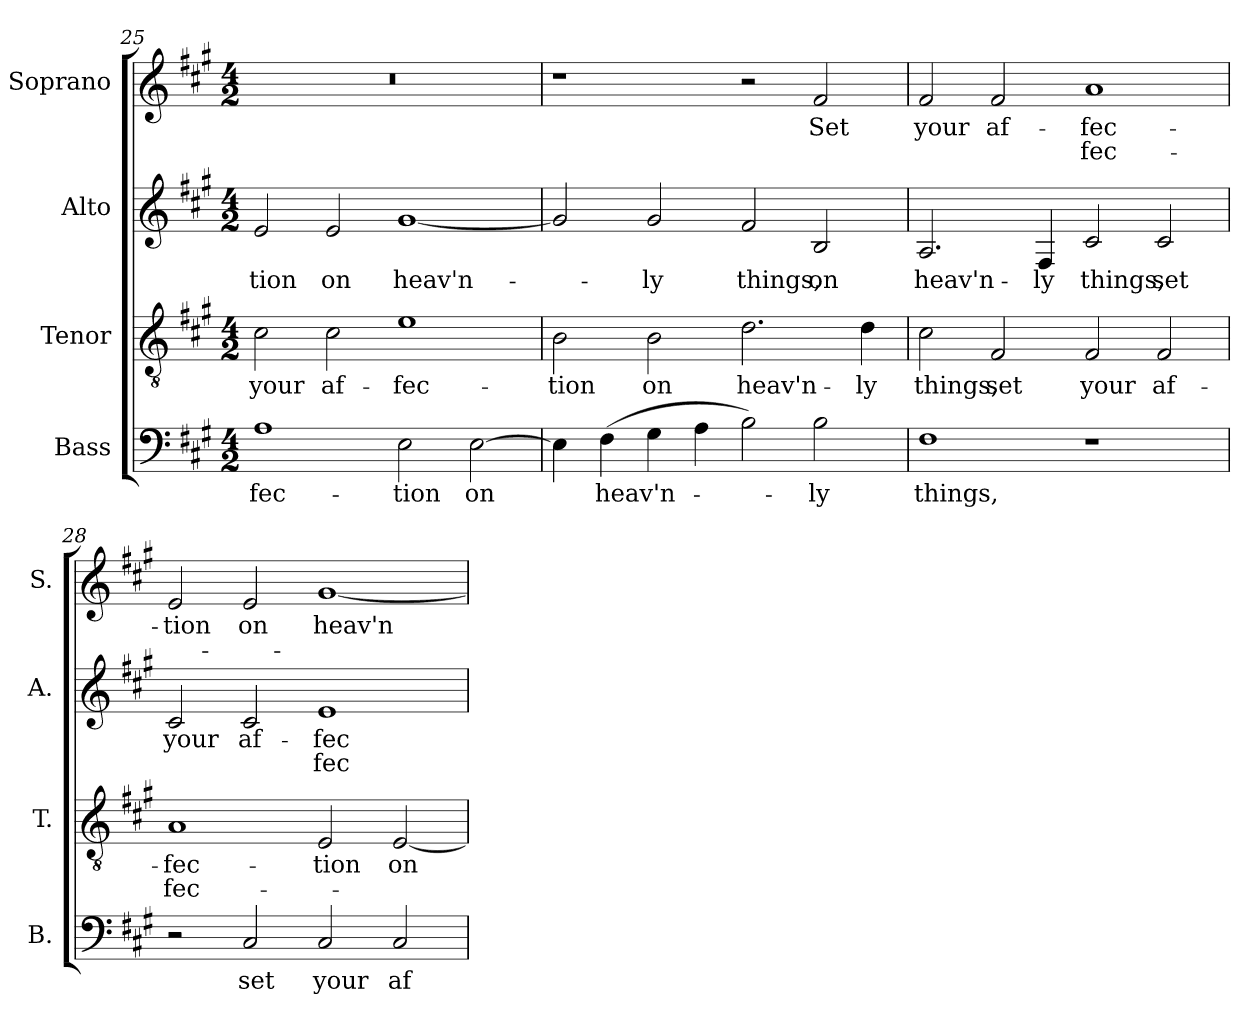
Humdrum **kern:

**kern	**text	**kern	**text	**text	**kern	**text	**text	**kern	**text	**text
*part4	*part4	*part3	*part3	*part3	*part2	*part2	*part2	*part1	*part1	*part1
*staff4	*staff4	*staff3	*staff3	*staff3	*staff2	*staff2	*staff2	*staff1	*staff1	*staff1
*I"Bass	*	*I"Tenor	*	*	*I"Alto	*	*	*I"Soprano	*	*
*I'B.	*	*I'T.	*	*	*I'A.	*	*	*I'S.	*	*
!!LO:LB:g=z
*clefF4	*	*clefGv2	*	*	*clefG2	*	*	*clefG2	*	*
*	*	*ITrd7c12	*	*	*	*	*	*	*	*
*k[f#c#g#]	*	*k[f#c#g#]	*	*	*k[f#c#g#]	*	*	*k[f#c#g#]	*	*
*A:	*	*A:	*	*	*A:	*	*	*A:	*	*
*M4/2	*	*M4/2	*	*	*M4/2	*	*	*M4/2	*	*
=25	=25	=25	=25	=25	=25	=25	=25	=25	=25	=25
!	!LO:LY:b:color=#000000	!	!	!	!	!	!	!	!	!
!	!	!	!LO:LY:b:color=#000000	!	!	!	!	!	!	!
!	!	!	!	!	!	!LO:LY:b:color=#000000	!	!LO:N:vis=1	!	!
1Ai	-fec-	2C#i\	your	.	2ei/	-tion	.	0r	.	.
!	!	!	!LO:LY:b:color=#000000	!	!	!	!	!	!	!
!	!	!	!	!	!	!LO:LY:b:color=#000000	!	!	!	!
.	.	2C#i\	af-	.	2ei/	on	.	.	.	.
!	!LO:LY:b:color=#000000	!	!	!	!	!	!	!	!	!
!	!	!	!LO:LY:b:color=#000000	!	!	!	!	!	!	!
!	!	!	!	!	!	!LO:LY:b:color=#000000	!	!	!	!
2Ei\	-tion	1Ei	-fec-	.	[1g#i	heav'n-	.	.	.	.
!	!LO:LY:b:color=#000000	!	!	!	!	!	!	!	!	!
[2Ei\	on	.	.	.	.	.	.	.	.	.
=26	=26	=26	=26	=26	=26	=26	=26	=26	=26	=26
!	!	!	!LO:LY:b:color=#000000	!	!	!	!	!	!	!
4Ei\]	.	2BBi\	-tion	.	2g#i/]	.	.	1r	.	.
!	!LO:LY:b:color=#000000	!	!	!	!	!	!	!	!	!
(4F#i\	heav'n-	.	.	.	.	.	.	.	.	.
!	!	!	!LO:LY:b:color=#000000	!	!	!	!	!	!	!
!	!	!	!	!	!	!LO:LY:b:color=#000000	!	!	!	!
4G#i\	.	2BBi\	on	.	2g#i/	-ly	.	.	.	.
4Ai\	.	.	.	.	.	.	.	.	.	.
!	!	!	!LO:LY:b:color=#000000	!	!	!	!	!	!	!
!	!	!	!	!	!	!LO:LY:b:color=#000000	!	!	!	!
2Bi\)	.	2.Di\	heav'n-	.	2f#i/	things,	.	2r	.	.
!	!LO:LY:b:color=#000000	!	!	!	!	!	!	!	!	!
!	!	!	!	!	!	!LO:LY:b:color=#000000	!	!	!	!
!	!	!	!	!	!	!	!	!	!LO:LY:b:color=#000000	!
2Bi\	-ly	.	.	.	2Bi/	on	.	2f#i/	Set	.
!	!	!	!LO:LY:b:color=#000000	!	!	!	!	!	!	!
.	.	4Di\	-ly	.	.	.	.	.	.	.
=27	=27	=27	=27	=27	=27	=27	=27	=27	=27	=27
!	!LO:LY:b:color=#000000	!	!	!	!	!	!	!	!	!
!	!	!	!LO:LY:b:color=#000000	!	!	!	!	!	!	!
!	!	!	!	!	!	!LO:LY:b:color=#000000	!	!	!	!
!	!	!	!	!	!	!	!	!	!LO:LY:b:color=#000000	!
1F#i	things,	2C#i\	things,	.	2.Ai/	heav'n-	.	2f#i/	your	.
!	!	!	!LO:LY:b:color=#000000	!	!	!	!	!	!	!
!	!	!	!	!	!	!	!	!	!LO:LY:b:color=#000000	!
.	.	2FF#i/	set	.	.	.	.	2f#i/	af-	.
!	!	!	!	!	!	!LO:LY:b:color=#000000	!	!	!	!
.	.	.	.	.	4F#i/	-ly	.	.	.	.
!	!	!	!LO:LY:b:color=#000000	!	!	!	!	!	!	!
!	!	!	!	!	!	!LO:LY:b:color=#000000	!	!	!	!
!	!	!	!	!	!	!	!	!	!LO:LY:b:color=#000000	!LO:LY:b:color=#000000
1r	.	2FF#i/	your	.	2c#i/	things,	.	1ai	-fec-	-fec-
!	!	!	!LO:LY:b:color=#000000	!	!	!	!	!	!	!
!	!	!	!	!	!	!LO:LY:b:color=#000000	!	!	!	!
.	.	2FF#i/	af-	.	2c#i/	set	.	.	.	.
=28	=28	=28	=28	=28	=28	=28	=28	=28	=28	=28
!	!	!	!LO:LY:b:color=#000000	!LO:LY:b:color=#000000	!	!	!	!	!	!
!	!	!	!	!	!	!LO:LY:b:color=#000000	!	!	!	!
!	!	!	!	!	!	!	!	!	!LO:LY:b:color=#000000	!
2r	.	1AAi	-fec-	-fec-	2c#i/	your	.	2ei/	-tion	.
!	!LO:LY:b:color=#000000	!	!	!	!	!	!	!	!	!
!	!	!	!	!	!	!LO:LY:b:color=#000000	!	!	!	!
!	!	!	!	!	!	!	!	!	!LO:LY:b:color=#000000	!
2C#i/	set	.	.	.	2c#i/	af-	.	2ei/	on	.
!	!LO:LY:b:color=#000000	!	!	!	!	!	!	!	!	!
!	!	!	!LO:LY:b:color=#000000	!	!	!	!	!	!	!
!	!	!	!	!	!	!LO:LY:b:color=#000000	!LO:LY:b:color=#000000	!	!	!
!	!	!	!	!	!	!	!	!	!LO:LY:b:color=#000000	!
2C#i/	your	2EEi/	-tion	.	1ei	-fec-	-fec-	[1g#i	heav'n-	.
!	!LO:LY:b:color=#000000	!	!	!	!	!	!	!	!	!
!	!	!	!LO:LY:b:color=#000000	!	!	!	!	!	!	!
2C#i/	af-	[2EEi/	on	.	.	.	.	.	.	.
=	=	=	=	=	=	=	=	=	=	=
*-	*-	*-	*-	*-	*-	*-	*-	*-	*-	*-
